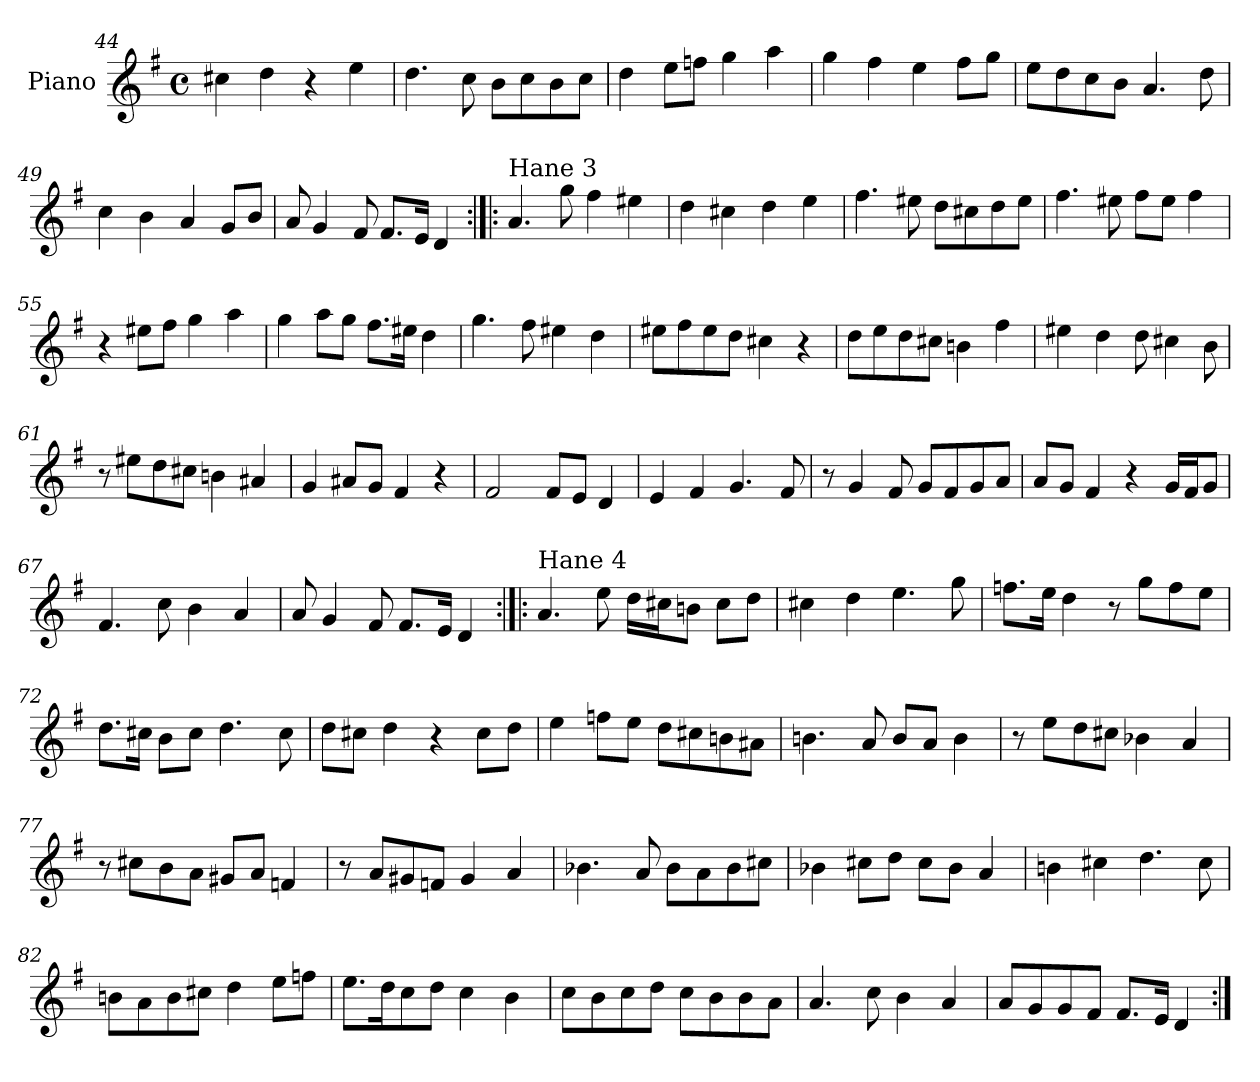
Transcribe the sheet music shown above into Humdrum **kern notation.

**kern
*part1
*staff1
*I"Piano
*I'Pno.
*clefG2
*k[f#]
*M4/4
*met(c)
=44
4cc#X\
4dd\
4r
4ee\
=45
4.dd\
8cc\
8b\L
8cc\
8b\
8cc\J
=46
4dd\
8ee\L
8ffn\J
4gg\
4aa\
=47
4gg\
4ff#\
4ee\
8ff#\L
8gg\J
!!LO:LB:g=z
=48
8ee\L
8dd\
8cc\
8b\J
4.a/
8dd\
=49
4cc\
4b\
4a/
8g/L
8b/J
=50
8a/
4g/
8f#/
8.f#/L
16e/Jk
4d/
=51:|!|:
!LO:TX:a:t=Hane 3
4.a/
8gg\
4ff#\
4ee#X\
=52
4dd\
4cc#X\
4dd\
4ee\
=53
4.ff#\
8ee#X\
8dd\L
8cc#X\
8dd\
8ee#\J
!!LO:LB:g=z
=54
4.ff#\
8ee#X\
8ff#\L
8ee#\J
4ff#\
=55
4r
8ee#X\L
8ff#\J
4gg\
4aa\
=56
4gg\
8aa\L
8gg\J
8.ff#\L
16ee#X\Jk
4dd\
=57
4.gg\
8ff#\
4ee#X\
4dd\
=58
8ee#X\L
8ff#\
8ee#\
8dd\J
4cc#X\
4r
=59
8dd\L
8ee\
8dd\
8cc#X\J
4bn\
4ff#\
!!LO:PB:g=z
=60
4ee#X\
4dd\
8dd\
4cc#X\
8b\
=61
8r
8ee#X\L
8dd\
8cc#X\J
4bn\
4a#X/
=62
4g/
8a#X/L
8g/J
4f#/
4r
=63
2f#/
8f#/L
8e/J
4d/
=64
4e/
4f#/
4.g/
8f#/
=65
8r
4g/
8f#/
8g/L
8f#/
8g/
8a/J
!!LO:LB:g=z
=66
8a/L
8g/J
4f#/
4r
16g/LL
16f#/J
8g/J
=67
4.f#/
8cc\
4b\
4a/
=68
8a/
4g/
8f#/
8.f#/L
16e/Jk
4d/
=69:|!|:
!LO:TX:a:t=Hane 4
4.a/
8ee\
16dd\LL
16cc#X\J
8bn\J
8cc#\L
8dd\J
=70
4cc#X\
4dd\
4.ee\
8gg\
!!LO:LB:g=z
=71
8.ffn\L
16ee\Jk
4dd\
8r
8gg\L
8ff\
8ee\J
=72
8.dd\L
16cc#X\Jk
8b\L
8cc#\J
4.dd\
8cc#\
=73
8dd\L
8cc#X\J
4dd\
4r
8cc#\L
8dd\J
=74
4ee\
8ffn\L
8ee\J
8dd\L
8cc#X\
8bn\
8a#X\J
=75
4.bn\
8a/
8b/L
8a/J
4b\
!!LO:LB:g=z
=76
8r
8ee\L
8dd\
8cc#X\J
4b-X\
4a/
=77
8r
8cc#X\L
8b\
8a\J
8g#X/L
8a/J
4fn/
=78
8r
8a/L
8g#X/
8fn/J
4g#/
4a/
=79
4.b-X\
8a/
8b-\L
8a\
8b-\
8cc#X\J
=80
4b-X\
8cc#X\L
8dd\J
8cc#\L
8b-\J
4a/
!!LO:LB:g=z
=81
4bn\
4cc#X\
4.dd\
8cc#\
=82
8bn\L
8a\
8b\
8cc#X\J
4dd\
8ee\L
8ffn\J
=83
8.ee\L
16dd\K
8cc\
8dd\J
4cc\
4b\
=84
8cc\L
8b\
8cc\
8dd\J
8cc\L
8b\
8b\
8a\J
=85
4.a/
8cc\
4b\
4a/
=86
8a/L
8g/
8g/
8f#/J
8.f#/L
16e/Jk
4d/
=:|!
*-
